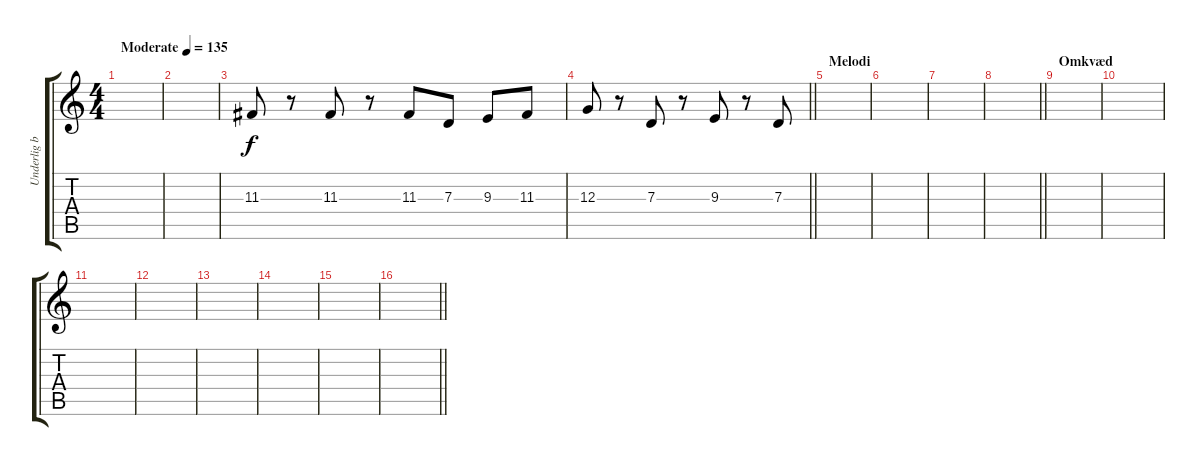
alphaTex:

\track ("Underlig baggrundsklaver?" "Underlig b") {instrument acousticgrandpiano}
\staff {score tabs}
\tuning (E4 B3 G3 D3 A2 E2) {hide}
\ts (4 4)
\tempo (135 "Moderate")
\clef g2
\ks c
|
|
11.3.8 r.8 11.3.8 r.8 11.3.8 7.3.8 9.3.8 11.3.8 |
\barLineRight lightlight
12.3.8 r.8 7.3.8 r.8 9.3.8 r.8 7.3.8 |
\section ("" "Melodi")
|
|
|
\barLineRight lightlight
|
\section ("" "Omkvæd")
|
|
|
|
|
|
|
\barLineRight lightlight
